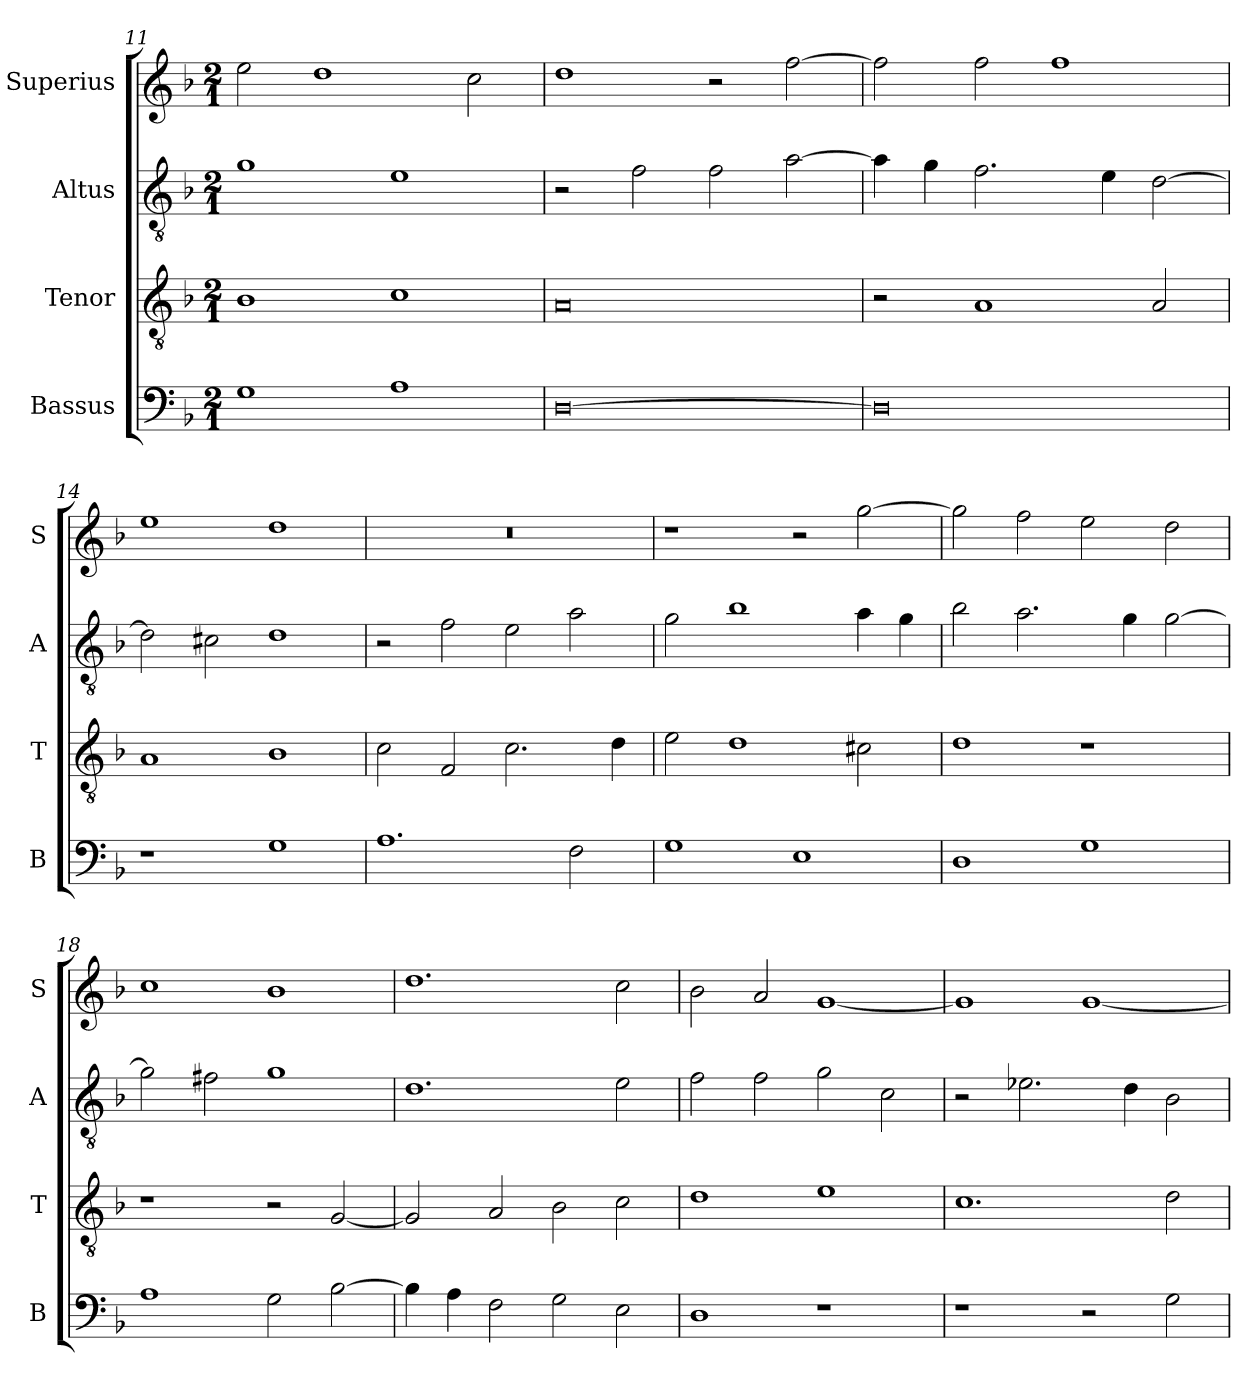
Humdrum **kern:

**kern	**kern	**kern	**kern
*part4	*part3	*part2	*part1
*staff4	*staff3	*staff2	*staff1
*I"Bassus	*I"Tenor	*I"Altus	*I"Superius
*I'B	*I'T	*I'A	*I'S
*clefF4	*clefGv2	*clefGv2	*clefG2
*k[b-]	*k[b-]	*k[b-]	*k[b-]
*F:	*F:	*F:	*F:
*M2/1	*M2/1	*M2/1	*M2/1
=11	=11	=11	=11
1G	1B-	1g	2ee
.	.	.	1dd
1A	1c	1e	.
.	.	.	2cc
=12	=12	=12	=12
[0D	0A	2r	1dd
.	.	2f	.
.	.	2f	2r
.	.	[2a	[2ff
=13	=13	=13	=13
0D]	2r	4a]	2ff]
.	.	4g	.
.	1A	2.f	2ff
.	.	.	1ff
.	.	4e	.
.	2A	[2d	.
=14	=14	=14	=14
1r	1A	2d]	1ee
.	.	2c#X	.
1G	1B-	1d	1dd
=15	=15	=15	=15
1.A	2c	2r	0r
.	2F	2f	.
.	2.c	2e	.
2F	.	2a	.
.	4d	.	.
=16	=16	=16	=16
1G	2e	2g	1r
.	1d	1b-	.
1E	.	.	2r
.	2c#X	4a	[2gg
.	.	4g	.
=17	=17	=17	=17
1D	1d	2b-	2gg]
.	.	2.a	2ff
1G	1r	.	2ee
.	.	4g	.
.	.	[2g	2dd
=18	=18	=18	=18
1A	1r	2g]	1cc
.	.	2f#X	.
2G	2r	1g	1b-
[2B-	[2G	.	.
=19	=19	=19	=19
4B-]	2G]	1.d	1.dd
4A	.	.	.
2F	2A	.	.
2G	2B-	.	.
2E	2c	2e	2cc
=20	=20	=20	=20
1D	1d	2f	2b-
.	.	2f	2a
1r	1e	2g	[1g
.	.	2c	.
=21	=21	=21	=21
1r	1.c	2r	1g]
.	.	2.e-X	.
2r	.	.	[1g
.	.	4d	.
2G	2d	2B-	.
=	=	=	=
*-	*-	*-	*-
